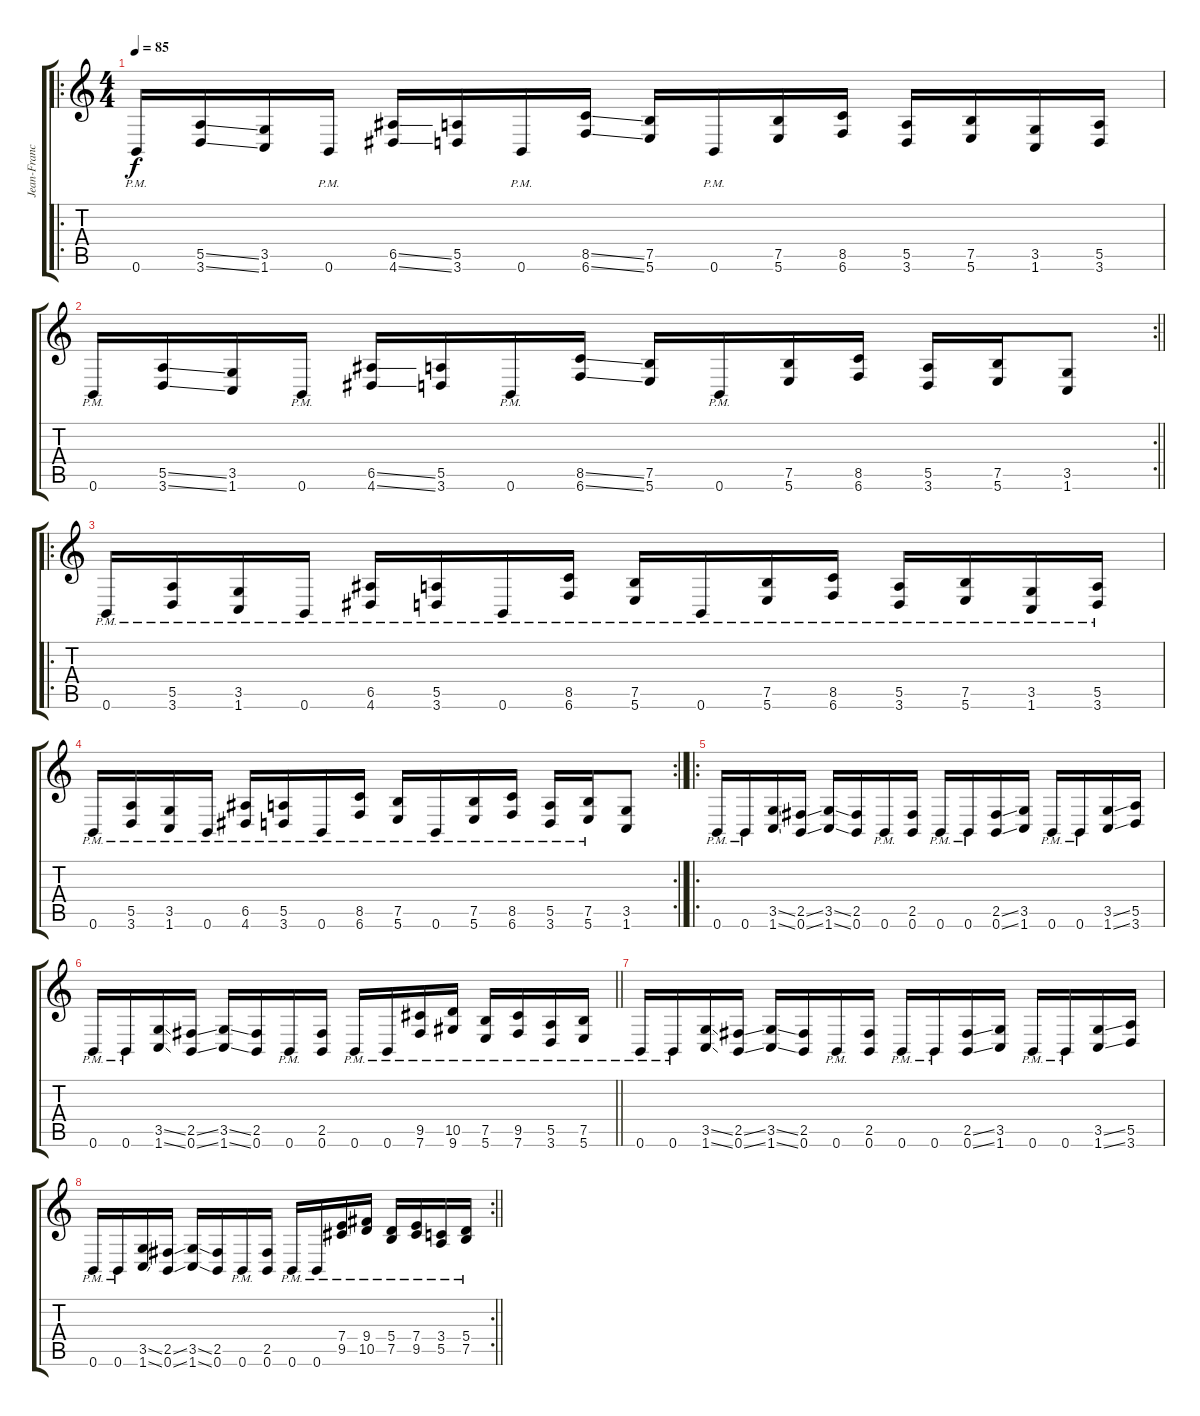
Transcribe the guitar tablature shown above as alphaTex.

\track ("Jean-Francois Dagenals 2" "Jean-Franc") {instrument distortionguitar}
\staff {score tabs}
\tuning (B3 Gb3 D3 A2 E2 B1) {hide}
\ro
\ts (4 4)
\tempo 85
\clef g2
\ks c
0.6{pm}.16{dy f} (5.5{ss} 3.6{ss}).16 (3.5 1.6).16 0.6{pm}.16 (6.5{ss} 4.6{ss}).16 (5.5 3.6).16 0.6{pm}.16 (8.5{ss} 6.6{ss}).16 (7.5 5.6).16 0.6{pm}.16 (7.5 5.6).16 (8.5 6.6).16 (5.5 3.6).16 (7.5 5.6).16 (3.5 1.6).16 (5.5 3.6).16 |
\rc 2
\barLineRight lightlight
0.6{pm}.16 (5.5{ss} 3.6{ss}).16 (3.5 1.6).16 0.6{pm}.16 (6.5{ss} 4.6{ss}).16 (5.5 3.6).16 0.6{pm}.16 (8.5{ss} 6.6{ss}).16 (7.5 5.6).16 0.6{pm}.16 (7.5 5.6).16 (8.5 6.6).16 (5.5 3.6).16 (7.5 5.6).16 (3.5 1.6).8 |
\ro
0.6{pm}.16 (5.5{pm} 3.6{pm}).16 (3.5{pm} 1.6{pm}).16 0.6{pm}.16 (6.5{pm} 4.6{pm}).16 (5.5{pm} 3.6{pm}).16 0.6{pm}.16 (8.5{pm} 6.6{pm}).16 (7.5{pm} 5.6{pm}).16 0.6{pm}.16 (7.5{pm} 5.6{pm}).16 (8.5{pm} 6.6{pm}).16 (5.5{pm} 3.6{pm}).16 (7.5{pm} 5.6{pm}).16 (3.5{pm} 1.6{pm}).16 (5.5{pm} 3.6{pm}).16 |
\rc 2
\barLineRight lightlight
0.6{pm}.16 (5.5{pm} 3.6{pm}).16 (3.5{pm} 1.6{pm}).16 0.6{pm}.16 (6.5{pm} 4.6{pm}).16 (5.5{pm} 3.6{pm}).16 0.6{pm}.16 (8.5{pm} 6.6{pm}).16 (7.5{pm} 5.6{pm}).16 0.6{pm}.16 (7.5{pm} 5.6{pm}).16 (8.5{pm} 6.6{pm}).16 (5.5{pm} 3.6{pm}).16 (7.5{pm} 5.6{pm}).16 (3.5 1.6).8 |
\ro
0.6{pm}.16 0.6{pm}.16 (3.5{ss} 1.6{ss}).16 (2.5{ss} 0.6{ss}).16 (3.5{ss} 1.6{ss}).16 (2.5 0.6).16 0.6{pm}.16 (2.5 0.6).16 0.6{pm}.16 0.6{pm}.16 (2.5{ss} 0.6{ss}).16 (3.5 1.6).16 0.6{pm}.16 0.6{pm}.16 (3.5{ss} 1.6{ss}).16 (5.5 3.6).16 |
\barLineRight lightlight
0.6{pm}.16 0.6{pm}.16 (3.5{ss} 1.6{ss}).16 (2.5{ss} 0.6{ss}).16 (3.5{ss} 1.6{ss}).16 (2.5 0.6).16 0.6{pm}.16 (2.5 0.6).16 0.6{pm}.16 0.6{pm}.16 (9.5{pm} 7.6{pm}).16 (10.5{pm} 9.6{pm}).16 (7.5{pm} 5.6{pm}).16 (9.5{pm} 7.6{pm}).16 (5.5{pm} 3.6{pm}).16 (7.5{pm} 5.6{pm}).16 |
0.6{pm}.16 0.6{pm}.16 (3.5{ss} 1.6{ss}).16 (2.5{ss} 0.6{ss}).16 (3.5{ss} 1.6{ss}).16 (2.5 0.6).16 0.6{pm}.16 (2.5 0.6).16 0.6{pm}.16 0.6{pm}.16 (2.5{ss} 0.6{ss}).16 (3.5 1.6).16 0.6{pm}.16 0.6{pm}.16 (3.5{ss} 1.6{ss}).16 (5.5 3.6).16 |
\rc 2
\barLineRight lightlight
0.6{pm}.16 0.6{pm}.16 (3.5{ss} 1.6{ss}).16 (2.5{ss} 0.6{ss}).16 (3.5{ss} 1.6{ss}).16 (2.5 0.6).16 0.6{pm}.16 (2.5 0.6).16 0.6{pm}.16 0.6{pm}.16 (7.4{pm} 9.5{pm}).16 (9.4{pm} 10.5{pm}).16 (5.4{pm} 7.5{pm}).16 (7.4{pm} 9.5{pm}).16 (3.4{pm} 5.5{pm}).16 (5.4{pm} 7.5{pm}).16
